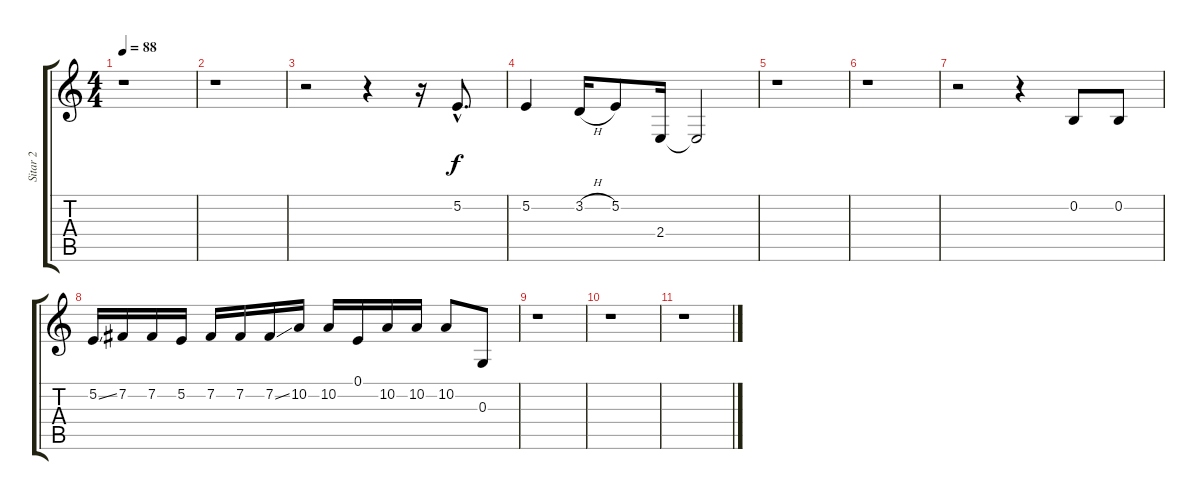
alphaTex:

\track ("Sitar 2" "Sitar 2") {instrument sitar}
\staff {score tabs}
\tuning (E4 B3 G3 D3 A2 E2) {hide}
\ts (4 4)
\tempo 88
\clef g2
\ks c
r.1{dy f} |
r.1 |
r.2 r.4 r.16 5.2{hac}.8{d} |
5.2.4 3.2{h}.16 5.2.8 2.4.16 2.4{t}.2 |
r.1 |
r.1 |
r.2 r.4 0.2.8 0.2.8 |
5.2{ss}.16 7.2.16 7.2.16 5.2.16 7.2.16 7.2.16 7.2{ss}.16 10.2.16 10.2.16 0.1.16 10.2.16 10.2.16 10.2.8 0.3.8 |
r.1 |
r.1 |
r.1
